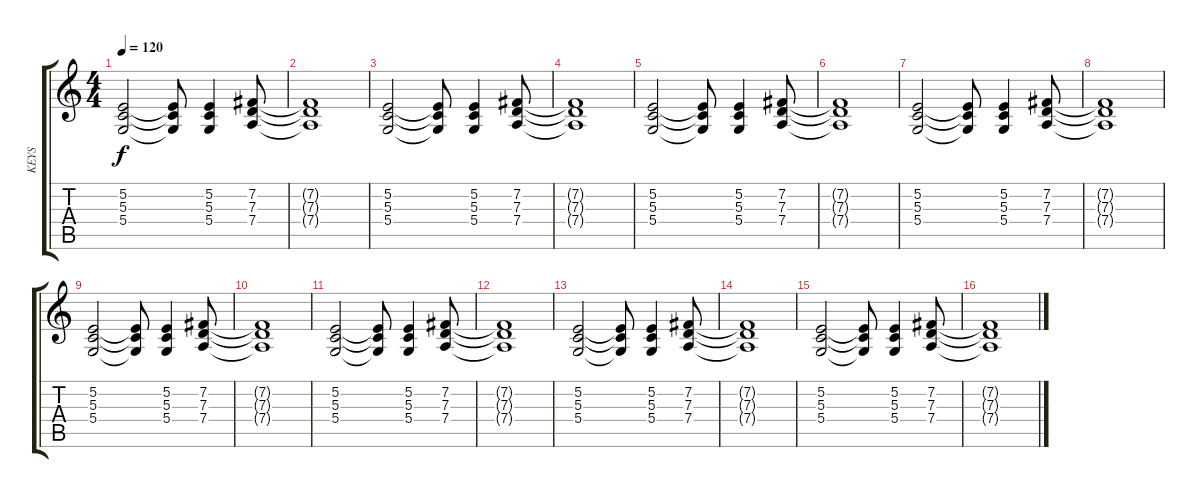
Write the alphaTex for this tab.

\track ("KEYS" "KEYS") {instrument stringensemble1}
\staff {score tabs}
\tuning (E4 B3 G3 D3 A2 E2) {hide}
\ts (4 4)
\tempo 120
\clef g2
\ks c
(5.2 5.3 5.4).2{dy f} (5.2{t} 5.3{t} 5.4{t}).8 (5.2 5.3 5.4).4 (7.2 7.3 7.4).8 |
(7.2{t} 7.3{t} 7.4{t}).1 |
(5.2 5.3 5.4).2 (5.2{t} 5.3{t} 5.4{t}).8 (5.2 5.3 5.4).4 (7.2 7.3 7.4).8 |
(7.2{t} 7.3{t} 7.4{t}).1 |
(5.2 5.3 5.4).2 (5.2{t} 5.3{t} 5.4{t}).8 (5.2 5.3 5.4).4 (7.2 7.3 7.4).8 |
(7.2{t} 7.3{t} 7.4{t}).1 |
(5.2 5.3 5.4).2 (5.2{t} 5.3{t} 5.4{t}).8 (5.2 5.3 5.4).4 (7.2 7.3 7.4).8 |
(7.2{t} 7.3{t} 7.4{t}).1 |
(5.2 5.3 5.4).2 (5.2{t} 5.3{t} 5.4{t}).8 (5.2 5.3 5.4).4 (7.2 7.3 7.4).8 |
(7.2{t} 7.3{t} 7.4{t}).1 |
(5.2 5.3 5.4).2 (5.2{t} 5.3{t} 5.4{t}).8 (5.2 5.3 5.4).4 (7.2 7.3 7.4).8 |
(7.2{t} 7.3{t} 7.4{t}).1 |
(5.2 5.3 5.4).2 (5.2{t} 5.3{t} 5.4{t}).8 (5.2 5.3 5.4).4 (7.2 7.3 7.4).8 |
(7.2{t} 7.3{t} 7.4{t}).1 |
(5.2 5.3 5.4).2 (5.2{t} 5.3{t} 5.4{t}).8 (5.2 5.3 5.4).4 (7.2 7.3 7.4).8 |
(7.2{t} 7.3{t} 7.4{t}).1
